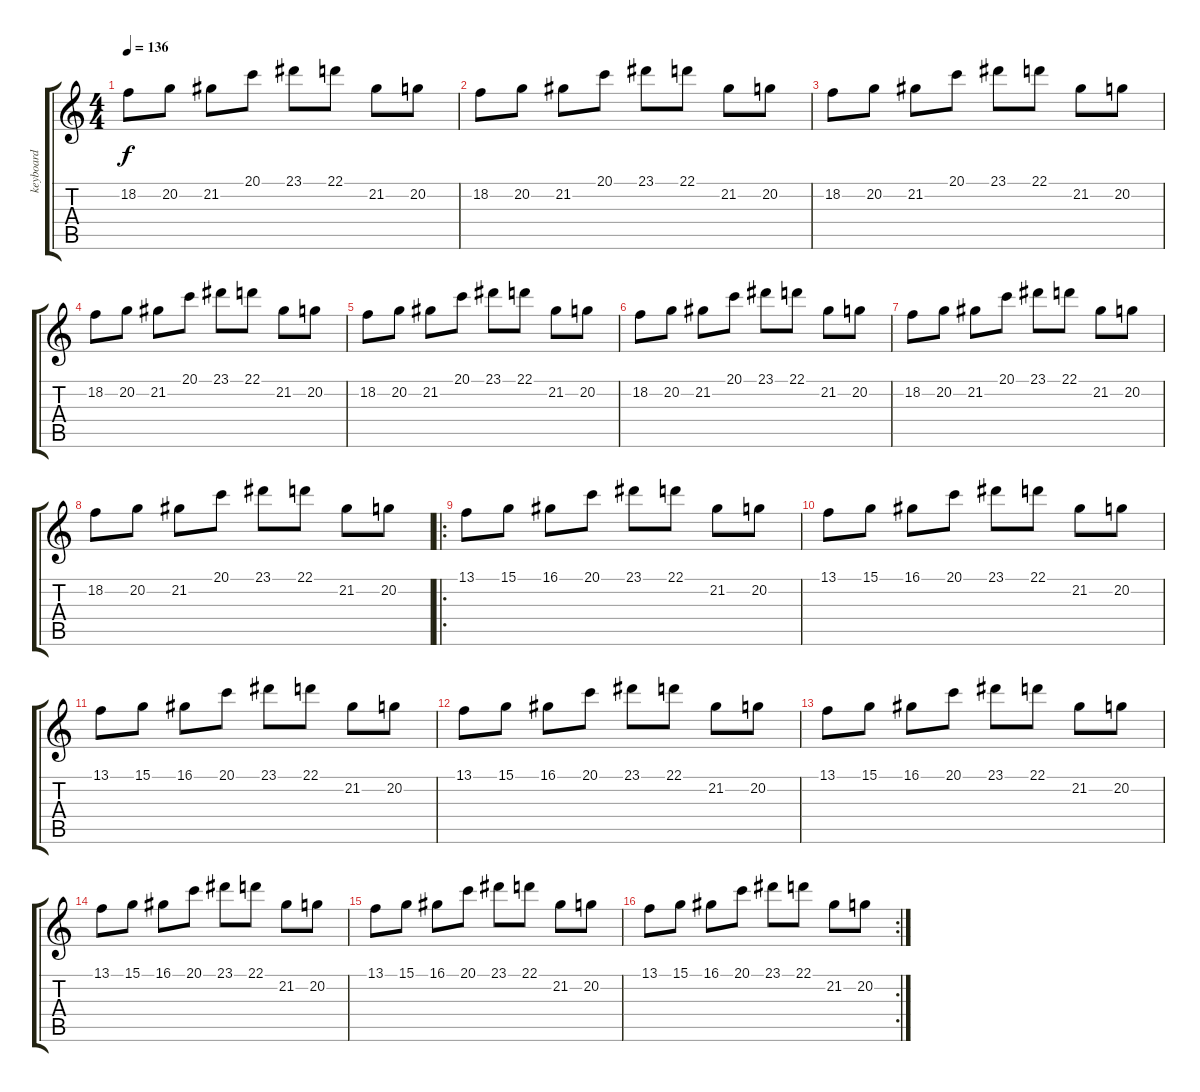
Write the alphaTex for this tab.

\track ("keyboard" "keyboard") {instrument brightacousticpiano}
\staff {score tabs}
\tuning (E4 B3 G3 D3 A2 E2) {hide}
\ts (4 4)
\tempo 136
\clef g2
\ks c
18.2.8{dy f} 20.2.8 21.2.8 20.1.8 23.1.8 22.1.8 21.2.8 20.2.8 |
18.2.8 20.2.8 21.2.8 20.1.8 23.1.8 22.1.8 21.2.8 20.2.8 |
18.2.8 20.2.8 21.2.8 20.1.8 23.1.8 22.1.8 21.2.8 20.2.8 |
18.2.8 20.2.8 21.2.8 20.1.8 23.1.8 22.1.8 21.2.8 20.2.8 |
18.2.8 20.2.8 21.2.8 20.1.8 23.1.8 22.1.8 21.2.8 20.2.8 |
18.2.8 20.2.8 21.2.8 20.1.8 23.1.8 22.1.8 21.2.8 20.2.8 |
18.2.8 20.2.8 21.2.8 20.1.8 23.1.8 22.1.8 21.2.8 20.2.8 |
18.2.8 20.2.8 21.2.8 20.1.8 23.1.8 22.1.8 21.2.8 20.2.8 |
\ro
13.1.8 15.1.8 16.1.8 20.1.8 23.1.8 22.1.8 21.2.8 20.2.8 |
13.1.8 15.1.8 16.1.8 20.1.8 23.1.8 22.1.8 21.2.8 20.2.8 |
13.1.8 15.1.8 16.1.8 20.1.8 23.1.8 22.1.8 21.2.8 20.2.8 |
13.1.8 15.1.8 16.1.8 20.1.8 23.1.8 22.1.8 21.2.8 20.2.8 |
13.1.8 15.1.8 16.1.8 20.1.8 23.1.8 22.1.8 21.2.8 20.2.8 |
13.1.8 15.1.8 16.1.8 20.1.8 23.1.8 22.1.8 21.2.8 20.2.8 |
13.1.8 15.1.8 16.1.8 20.1.8 23.1.8 22.1.8 21.2.8 20.2.8 |
\rc 2
13.1.8 15.1.8 16.1.8 20.1.8 23.1.8 22.1.8 21.2.8 20.2.8
